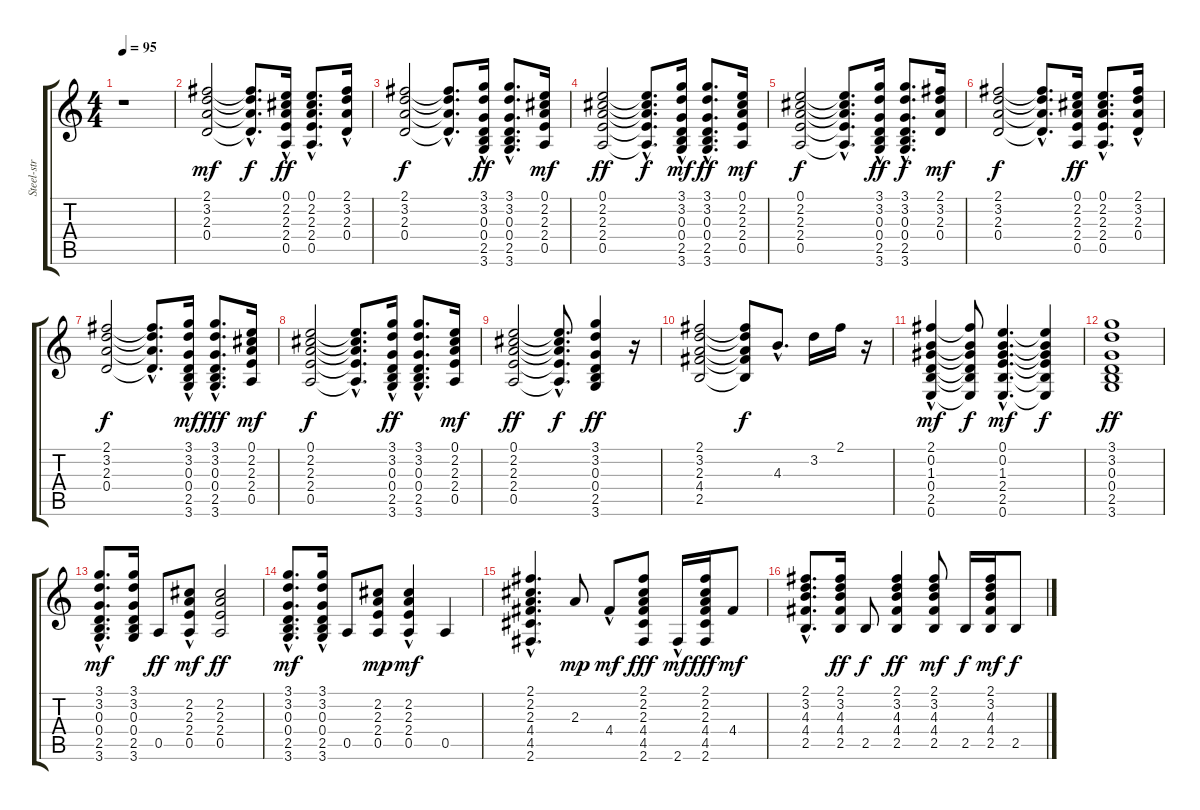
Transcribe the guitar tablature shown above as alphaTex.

\track ("Steel-str guit" "Steel-str ") {instrument acousticguitarsteel}
\staff {score tabs}
\tuning (E4 B3 G3 D3 A2 E2) {hide}
\ts (4 4)
\tempo 95
\clef g2
\ks c
r.1{dy mf instrument acousticguitarsteel} |
(2.1 3.2 2.3 0.4).2 (2.1{hac t} 3.2{hac t} 2.3{hac t} 0.4{hac t}).8{d dy f} (0.1 2.2 2.3{hac} 2.4 0.5).16{dy ff} (0.1{hac} 2.2{hac} 2.3{hac} 2.4{hac} 0.5{hac}).8{d} (2.1{hac} 3.2{hac} 2.3{hac} 0.4).16 |
(2.1 3.2 2.3 0.4).2{dy f} (2.1{hac t} 3.2{hac t} 2.3{hac t} 0.4{hac t}).8{d} (3.1 3.2{hac} 0.3 0.4 2.5 3.6).16{dy ff} (3.1{hac} 3.2{hac} 0.3{hac} 0.4{hac} 2.5{hac} 3.6{hac}).8{d} (0.1 2.2 2.3 2.4 0.5).16{dy mf} |
(0.1 2.2 2.3 2.4 0.5).2{dy ff} (0.1{hac t} 2.2{hac t} 2.3{hac t} 2.4{hac t} 0.5{hac t}).8{d dy f} (3.1 3.2{hac} 0.3{hac} 0.4 2.5 3.6).16{dy mf} (3.1{hac} 3.2{hac} 0.3{hac} 0.4{hac} 2.5{hac} 3.6{hac}).8{d dy ff} (0.1 2.2 2.3 2.4 0.5).16{dy mf} |
(0.1 2.2 2.3 2.4 0.5).2{dy f} (0.1{hac t} 2.2{hac t} 2.3{hac t} 2.4{hac t} 0.5{hac t}).8{d} (3.1 3.2 0.3{hac} 0.4{hac} 2.5 3.6).16{dy ff} (3.1{hac} 3.2{hac} 0.3{hac} 0.4{hac} 2.5{hac} 3.6{hac}).8{d dy f} (2.1 3.2 2.3 0.4).16{dy mf} |
(2.1 3.2 2.3 0.4).2{dy f} (2.1{hac t} 3.2{hac t} 2.3{hac t} 0.4{hac t}).8{d} (0.1 2.2 2.3 2.4 0.5).16{dy ff} (0.1{hac} 2.2{hac} 2.3{hac} 2.4{hac} 0.5{hac}).8{d} (2.1 3.2{hac} 2.3 0.4).16 |
(2.1 3.2 2.3 0.4).2{dy f} (2.1{hac t} 3.2{hac t} 2.3{hac t} 0.4{hac t}).8{d} (3.1 3.2{hac} 0.3{hac} 0.4 2.5 3.6{hac}).16{dy mf} (3.1{hac} 3.2{hac} 0.3{hac} 0.4{hac} 2.5{hac} 3.6{hac}).8{d dy fff} (0.1 2.2 2.3 2.4 0.5).16{dy mf} |
(0.1 2.2 2.3 2.4 0.5).2{dy f} (0.1{hac t} 2.2{hac t} 2.3{hac t} 2.4{hac t} 0.5{hac t}).8{d} (3.1 3.2{hac} 0.3{hac} 0.4{hac} 2.5 3.6).16{dy ff} (3.1{hac} 3.2{hac} 0.3{hac} 0.4{hac} 2.5{hac} 3.6{hac}).8{d} (0.1 2.2 2.3 2.4 0.5).16{dy mf} |
(0.1 2.2 2.3 2.4 0.5).2{dy ff} (0.1{hac t} 2.2{hac t} 2.3{hac t} 2.4{hac t} 0.5{hac t}).8{d dy f} (3.1 3.2 0.3 0.4 2.5 3.6).4{dy ff} r.16 |
(2.1 3.2 2.3 4.4 2.5).2 (2.1{t} 3.2{t} 2.3{t} 4.4{t} 2.5{t}).8{dy f} 4.3{hac}.8{d} 3.2.16 2.1.16 r.16 |
(2.1 0.2 1.3 0.4{hac} 2.5 0.6).4{dy mf} (2.1{t} 0.2{t} 1.3{t} 0.4{t} 2.5{t} 0.6{t}).8{dy f} (0.1{hac} 0.2 1.3{hac} 2.4{hac} 2.5{hac} 0.6{hac}).4{d dy mf} (0.1{t} 0.2{t} 1.3{t} 2.4{t} 2.5{t} 0.6{t}).4{dy f} |
(3.1 3.2 0.3 0.4 2.5 3.6).1{dy ff} |
(3.1{hac} 3.2 0.3 0.4 2.5{hac} 3.6{hac}).8{d dy mf} (3.1 3.2 0.3 0.4 2.5 3.6).16 0.5.8{dy ff} (2.2 2.3{hac} 2.4 0.5).8{dy mf} (2.2 2.3 2.4 0.5).2{dy ff} |
(3.1{hac} 3.2 0.3 0.4 2.5{hac} 3.6{hac}).8{d dy mf} (3.1 3.2 0.3{hac} 0.4{hac} 2.5 3.6).16 0.5.8 (2.2 2.3 2.4 0.5).8{dy mp} (2.2 2.3 2.4 0.5{hac}).4{dy mf} 0.5.4 |
(2.1{hac} 2.2{hac} 2.3{hac} 4.4{hac} 4.5{hac} 2.6{hac}).4{d} 2.3.8{dy mp} 4.4{hac}.8{dy mf} (2.1 2.2 2.3 4.4 4.5 2.6).8{dy fff} 2.6{hac}.16{dy mf} (2.1 2.2 2.3 4.4 4.5 2.6).16{dy fff} 4.4.8{dy mf} |
(2.1 3.2{hac} 4.3 4.4 2.5{hac}).8{d} (2.1 3.2 4.3 4.4 2.5).16{dy ff} 2.5.8{dy f} (2.1 3.2 4.3 4.4 2.5).4{dy ff} (2.1 3.2 4.3 4.4 2.5).8{dy mf} 2.5.16{dy f} (2.1 3.2 4.3 4.4 2.5).16{dy mf} 2.5.8{dy f}
